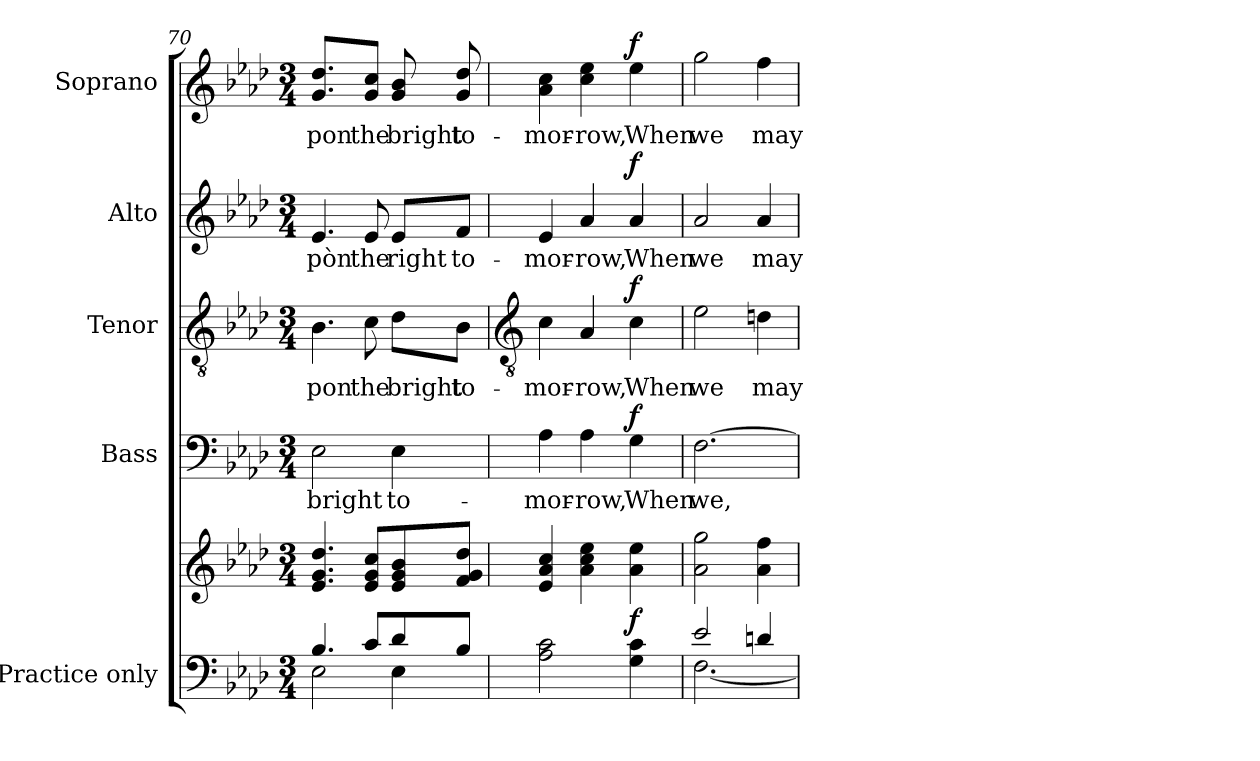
**kern	**kern	**dynam	**kern	**text	**dynam	**kern	**text	**dynam	**kern	**text	**dynam	**kern	**text	**dynam
*part5	*part5	*part5	*part4	*part4	*part4	*part3	*part3	*part3	*part2	*part2	*part2	*part1	*part1	*part1
*staff6	*staff5	*staff5/6	*staff4	*staff4	*staff4	*staff3	*staff3	*staff3	*staff2	*staff2	*staff2	*staff1	*staff1	*staff1
*I"Practice only	*	*	*I"Bass	*	*	*I"Tenor	*	*	*I"Alto	*	*	*I"Soprano	*	*
*	*	*	*I'B	*	*	*I'T	*	*	*I'A	*	*	*I'S	*	*
*clefF4	*clefG2	*	*clefF4	*	*	*clefGv2	*	*	*clefG2	*	*	*clefG2	*	*
*k[b-e-a-d-]	*k[b-e-a-d-]	*	*k[b-e-a-d-]	*	*	*k[b-e-a-d-]	*	*	*k[b-e-a-d-]	*	*	*k[b-e-a-d-]	*	*
*A-:	*A-:	*	*A-:	*	*	*A-:	*	*	*A-:	*	*	*A-:	*	*
*M3/4	*M3/4	*	*M3/4	*	*	*M3/4	*	*	*M3/4	*	*	*M3/4	*	*
=70	=70	=70	=70	=70	=70	=70	=70	=70	=70	=70	=70	=70	=70	=70
*^	*^	*	*	*	*	*	*	*	*	*	*	*^	*	*
!	!	!	!	!	!	!LO:LY:b	!	!	!LO:LY:b	!	!	!LO:LY:b	!	!	!LO:N:vis=1	!LO:LY:b	!
4.B-/	2E-\	4.e-/ 4.g/ 4.dd-/	2ryy	.	2E-	bright	.	4.B-	-pon	.	4.e-	-pòn	.	4.g 4.dd-	2.ryy	-pon	.
!	!	!	!	!	!	!	!	!	!LO:LY:b	!	!	!LO:LY:b	!	!	!	!LO:LY:b	!
8c/L	.	8e-/ 8g/ 8cc/L	.	.	.	.	.	8c	the	.	8e-	the	.	8g 8ccJ	.	the	.
!	!	!	!	!	!	!LO:LY:b	!	!	!LO:LY:b	!	!	!LO:LY:b	!	!	!	!LO:LY:b	!
8d-/	4E-\	8e-/ 8g/ 8b-/	4ryy	.	4E-	to-	.	8d-\L	bright	.	8e-/L	right	.	8g 8b-	.	bright	.
!	!	!	!	!	!	!	!	!	!LO:LY:b	!	!	!LO:LY:b	!	!	!	!LO:LY:b	!
8B-/J	.	8f/ 8g/ 8dd-/J	.	.	.	.	.	8B-\J	to-	.	8f/J	to-	.	8g 8dd-	.	to-	.
*	*	*	*	*	*	*	*	*	*	*	*	*	*	*v	*v	*	*
!!LO:LB:g=z
=71	=71	=71	=71	=71	=71	=71	=71	=71	=71	=71	=71	=71	=71	=71	=71	=71
*	*	*	*	*	*	*	*	*clefGv2	*	*	*	*	*	*	*	*
!	!	!	!	!	!	!LO:LY:b	!	!	!LO:LY:b	!	!	!LO:LY:b	!	!	!LO:LY:b	!
2A-\ 2c\	2ryy	4e- 4a- 4cc	2ryy	.	4A-	-mor-	.	4c	-mor-	.	4e-	-mor-	.	4a- 4cc	-mor-	.
!	!	!	!	!	!	!LO:LY:b	!	!	!LO:LY:b	!	!	!LO:LY:b	!	!	!LO:LY:b	!
.	.	4a- 4cc 4ee-	.	.	4A-	-row,	.	4A-	-row,	.	4a-	-row,	.	4cc 4ee-	-row,	.
!	!	!	!	!LO:DY:b	!	!LO:LY:b	!LO:DY:b	!	!LO:LY:b	!LO:DY:b	!	!LO:LY:b	!LO:DY:b	!	!LO:LY:b	!LO:DY:b
4G\ 4c\	4ryy	4a- 4ee-	4ryy	f	4G	When	f	4c	When	f	4a-	When	f	4ee-	When	f
=72	=72	=72	=72	=72	=72	=72	=72	=72	=72	=72	=72	=72	=72	=72	=72	=72
!	!	!	!	!	!	!LO:LY:b	!	!	!LO:LY:b	!	!	!LO:LY:b	!	!	!LO:LY:b	!
2e-/	[2.F\	2a- 2gg	2ryy	.	[2.F	we,	.	2e-	we	.	2a-	we	.	2gg	we	.
!	!	!	!	!	!	!	!	!	!LO:LY:b	!	!	!LO:LY:b	!	!	!LO:LY:b	!
4dn/	.	4a- 4ff	4ryy	.	.	.	.	4dn	may	.	4a-	may	.	4ff	may	.
*v	*v	*	*	*	*	*	*	*	*	*	*	*	*	*	*	*
*	*v	*v	*	*	*	*	*	*	*	*	*	*	*	*	*
=	=	=	=	=	=	=	=	=	=	=	=	=	=	=
*-	*-	*-	*-	*-	*-	*-	*-	*-	*-	*-	*-	*-	*-	*-
